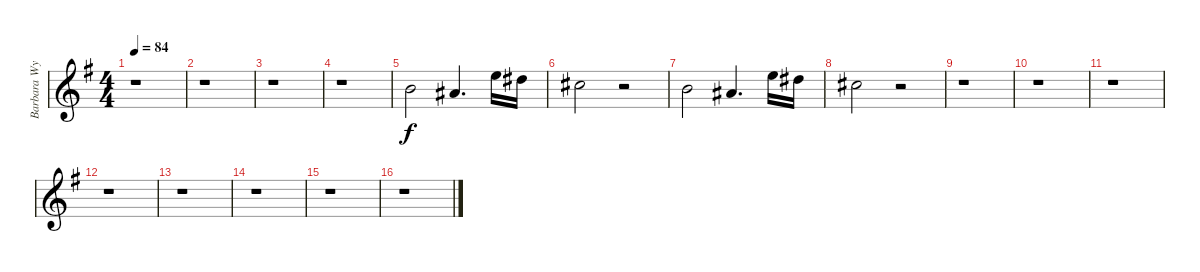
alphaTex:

\track ("Barbara Wyrick Vocals" "Barbara Wy") {instrument piccolo}
\staff {score}
\tuning (Eb4 Bb3 Gb3 Db3 Ab2 Eb2) {hide}
\ts (4 4)
\tempo 84
\clef g2
\ks g
r.1{dy f} |
r.1 |
r.1 |
r.1 |
13.2.2 12.2.4{d} 13.1.16 12.1.16 |
10.1.2 r.2 |
13.2.2 12.2.4{d} 13.1.16 12.1.16 |
10.1.2 r.2 |
r.1 |
r.1 |
r.1 |
r.1 |
r.1 |
r.1 |
r.1 |
r.1
